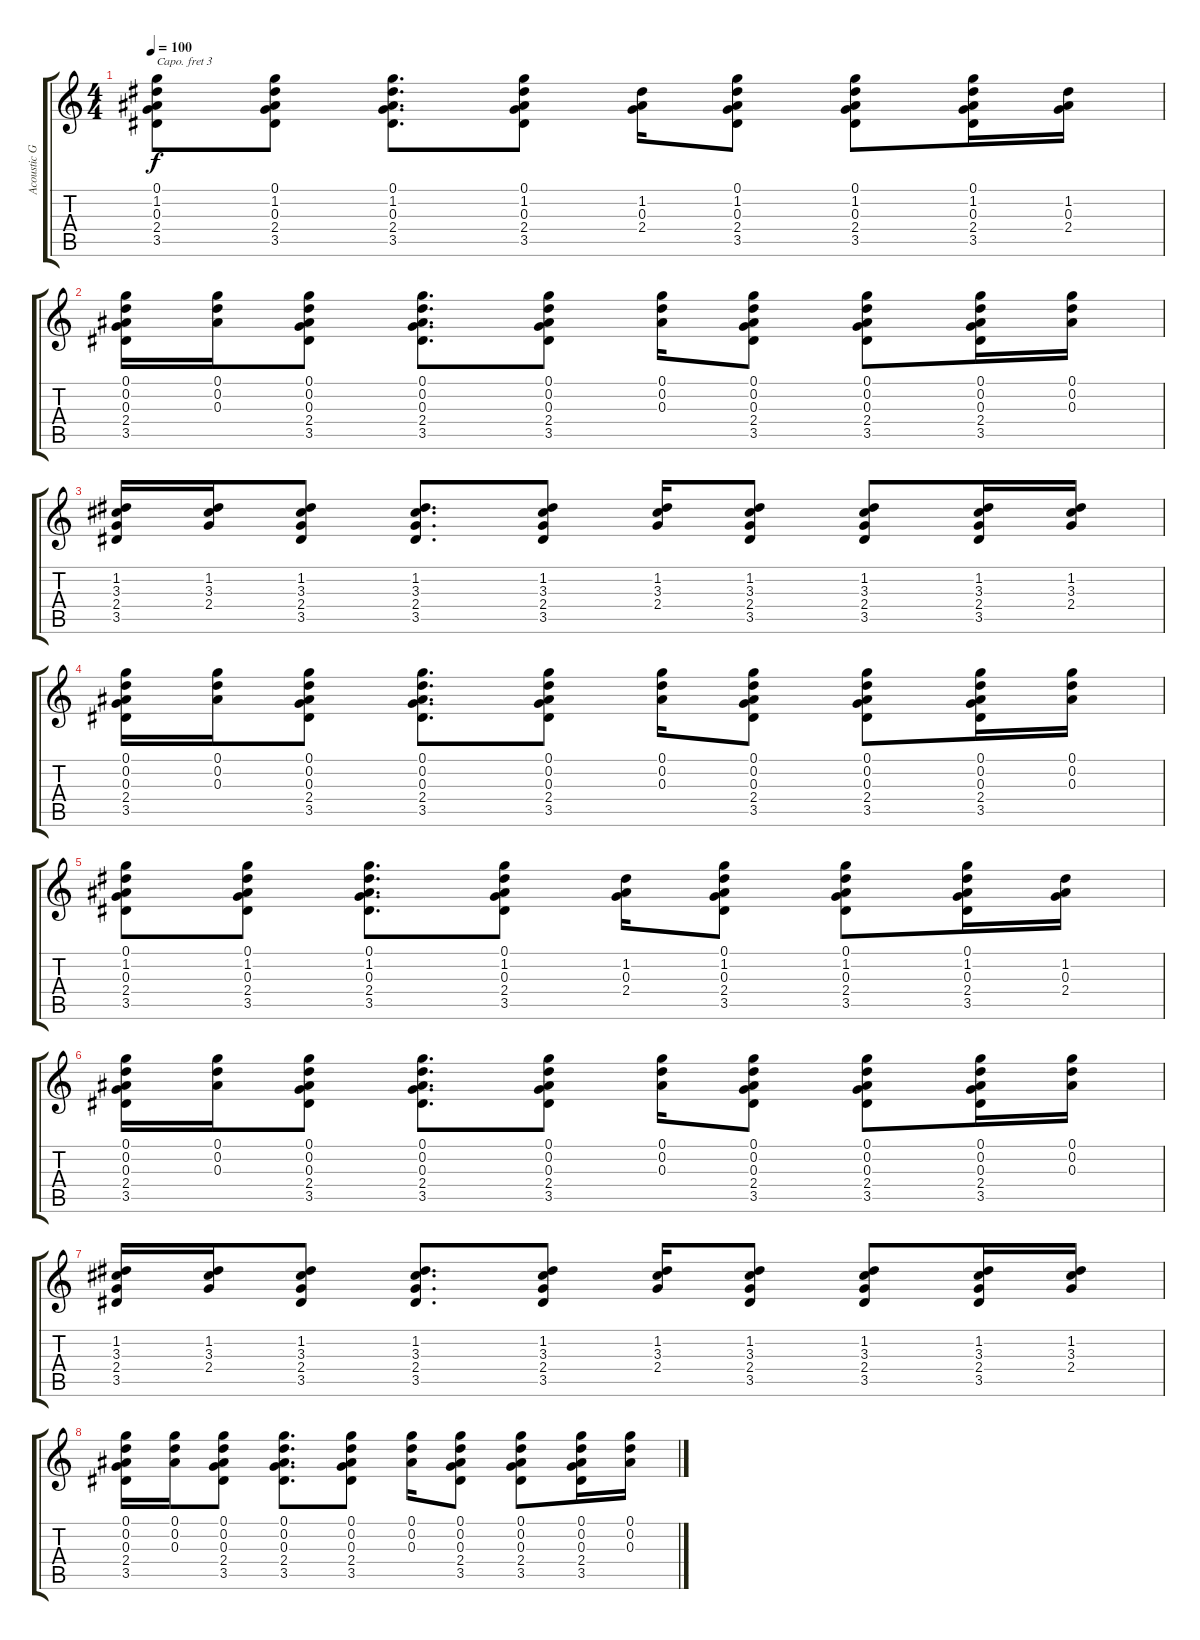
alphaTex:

\track ("Acoustic Guitar 1" "Acoustic G") {instrument acousticguitarsteel}
\staff {score tabs}
\capo 3
\tuning (E4 B3 G3 D3 A2 E2) {hide}
\ts (4 4)
\tempo 100
\clef g2
\ks c
(0.1 1.2 0.3 2.4 3.5).8{dy f instrument acousticguitarsteel} (0.1 1.2 0.3 2.4 3.5).8 (0.1 1.2 0.3 2.4 3.5).8{d} (0.1 1.2 0.3 2.4 3.5).8 (1.2 0.3 2.4).16 (0.1 1.2 0.3 2.4 3.5).8 (0.1 1.2 0.3 2.4 3.5).8 (0.1 1.2 0.3 2.4 3.5).16 (1.2 0.3 2.4).16 |
(0.1 0.2 0.3 2.4 3.5).16 (0.1 0.2 0.3).16 (0.1 0.2 0.3 2.4 3.5).8 (0.1 0.2 0.3 2.4 3.5).8{d} (0.1 0.2 0.3 2.4 3.5).8 (0.1 0.2 0.3).16 (0.1 0.2 0.3 2.4 3.5).8 (0.1 0.2 0.3 2.4 3.5).8 (0.1 0.2 0.3 2.4 3.5).16 (0.1 0.2 0.3).16 |
(1.2 3.3 2.4 3.5).16 (1.2 3.3 2.4).16 (1.2 3.3 2.4 3.5).8 (1.2 3.3 2.4 3.5).8{d} (1.2 3.3 2.4 3.5).8 (1.2 3.3 2.4).16 (1.2 3.3 2.4 3.5).8 (1.2 3.3 2.4 3.5).8 (1.2 3.3 2.4 3.5).16 (1.2 3.3 2.4).16 |
(0.1 0.2 0.3 2.4 3.5).16 (0.1 0.2 0.3).16 (0.1 0.2 0.3 2.4 3.5).8 (0.1 0.2 0.3 2.4 3.5).8{d} (0.1 0.2 0.3 2.4 3.5).8 (0.1 0.2 0.3).16 (0.1 0.2 0.3 2.4 3.5).8 (0.1 0.2 0.3 2.4 3.5).8 (0.1 0.2 0.3 2.4 3.5).16 (0.1 0.2 0.3).16 |
(0.1 1.2 0.3 2.4 3.5).8 (0.1 1.2 0.3 2.4 3.5).8 (0.1 1.2 0.3 2.4 3.5).8{d} (0.1 1.2 0.3 2.4 3.5).8 (1.2 0.3 2.4).16 (0.1 1.2 0.3 2.4 3.5).8 (0.1 1.2 0.3 2.4 3.5).8 (0.1 1.2 0.3 2.4 3.5).16 (1.2 0.3 2.4).16 |
(0.1 0.2 0.3 2.4 3.5).16 (0.1 0.2 0.3).16 (0.1 0.2 0.3 2.4 3.5).8 (0.1 0.2 0.3 2.4 3.5).8{d} (0.1 0.2 0.3 2.4 3.5).8 (0.1 0.2 0.3).16 (0.1 0.2 0.3 2.4 3.5).8 (0.1 0.2 0.3 2.4 3.5).8 (0.1 0.2 0.3 2.4 3.5).16 (0.1 0.2 0.3).16 |
(1.2 3.3 2.4 3.5).16 (1.2 3.3 2.4).16 (1.2 3.3 2.4 3.5).8 (1.2 3.3 2.4 3.5).8{d} (1.2 3.3 2.4 3.5).8 (1.2 3.3 2.4).16 (1.2 3.3 2.4 3.5).8 (1.2 3.3 2.4 3.5).8 (1.2 3.3 2.4 3.5).16 (1.2 3.3 2.4).16 |
(0.1 0.2 0.3 2.4 3.5).16 (0.1 0.2 0.3).16 (0.1 0.2 0.3 2.4 3.5).8 (0.1 0.2 0.3 2.4 3.5).8{d} (0.1 0.2 0.3 2.4 3.5).8 (0.1 0.2 0.3).16 (0.1 0.2 0.3 2.4 3.5).8 (0.1 0.2 0.3 2.4 3.5).8 (0.1 0.2 0.3 2.4 3.5).16 (0.1 0.2 0.3).16
